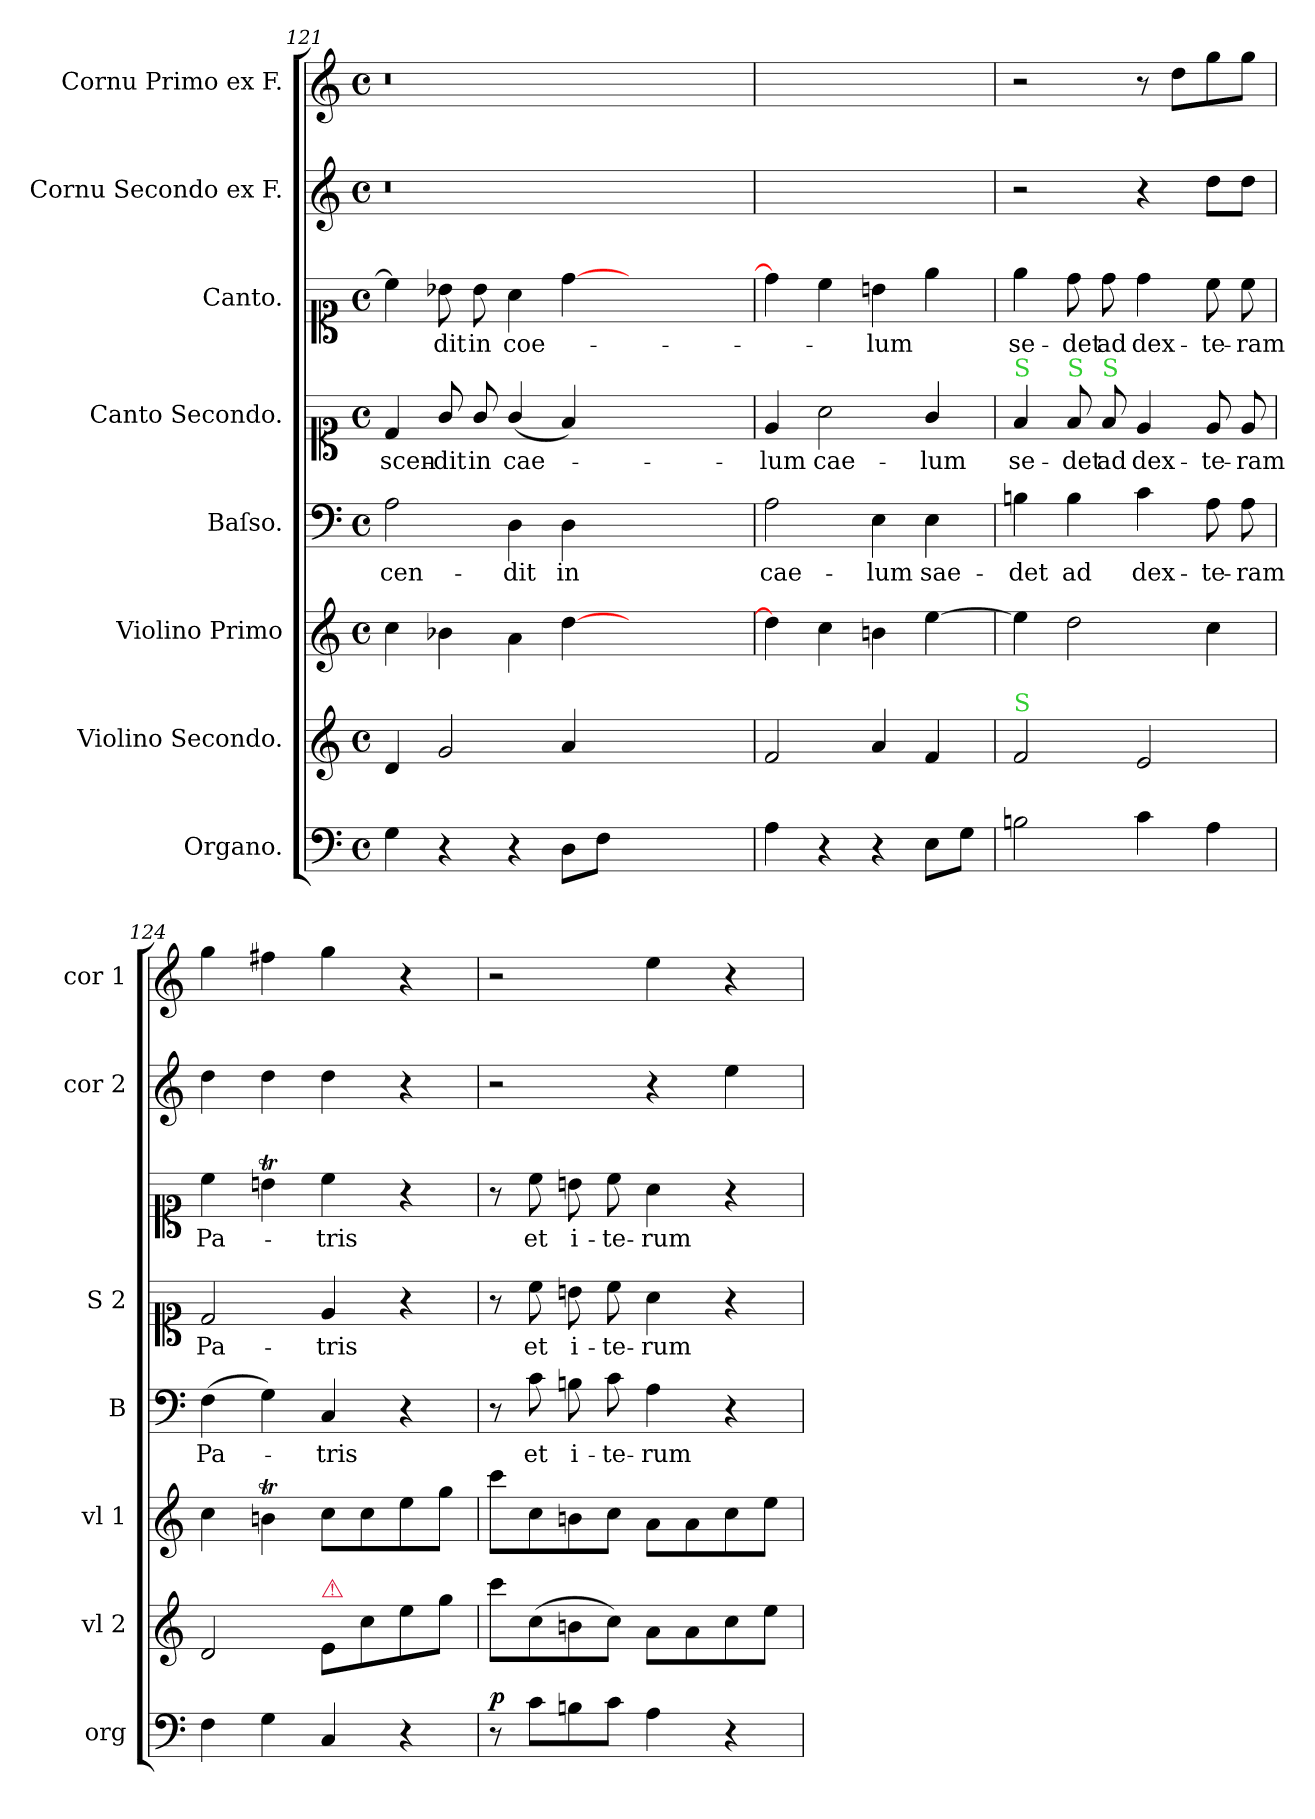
**kern	**dynam	**kern	**kern	**kern	**text	**kern	**text	**kern	**text	**kern	**kern
*part8	*part8	*part7	*part6	*part5	*part5	*part4	*part4	*part3	*part3	*part2	*part1
*staff8	*staff8	*staff7	*staff6	*staff5	*staff5	*staff4	*staff4	*staff3	*staff3	*staff2	*staff1
*I"Organo.	*	*I"Violino Secondo.	*I"Violino Primo	*I"Baſso.	*	*I"Canto Secondo.	*	*I"Canto.	*	*I"Cornu Secondo ex F.	*I"Cornu Primo ex F.
*I'org	*	*I'vl 2	*I'vl 1	*I'B	*	*I'S 2	*	*	*	*I'cor 2	*I'cor 1
*clefF4	*	*clefG2	*clefG2	*clefF4	*	*clefC1	*	*clefC1	*	*clefG2	*clefG2
*	*	*	*	*	*	*	*	*	*	*ITrd4c7	*ITrd4c7
*M4/4	*	*M4/4	*M4/4	*M4/4	*	*M4/4	*	*M4/4	*	*M4/4	*M4/4
*met(c)	*	*met(c)	*met(c)	*met(c)	*	*met(c)	*	*met(c)	*	*met(c)	*met(c)
=121	=121	=121	=121	=121	=121	=121	=121	=121	=121	=121	=121
4G\	.	4d/	4cc\	2A\	-cen-	4d/	-scen-	4cc\]	.	0r	0r
4r	.	2g/	4b-\	.	.	8g/	-dit	8b-\	-dit	.	.
.	.	.	.	.	.	8g/	in	8b-\	in	.	.
4r	.	.	4a\	4D\	-dit	(4g/	cae-	4a\	coe-	.	.
8D\L	.	4a/	[4dd\	4D\	in	4f/)	.	[4dd\	.	.	.
8F\J	.	.	.	.	.	.	.	.	.	.	.
1ryy	.	1ryy	1ryy	1ryy	.	1ryy	.	1ryy	.	.	.
=122	=122	=122	=122	=122	=122	=122	=122	=122	=122	=122	=122
4A\	.	2f/	4dd\]	2A\	cae-	4e/	-lum	4dd\]	.	1ryy	1ryy
4r	.	.	4cc\	.	.	2a\	cae-	4cc\	.	.	.
4r	.	4a/	4bn\	4E\	-lum	.	.	4bn\	-lum	.	.
8E\L	.	4f/	[4ee\	4E\	sae-	4g/	-lum	4ee\	.	.	.
8G\J	.	.	.	.	.	.	.	.	.	.	.
=123	=123	=123	=123	=123	=123	=123	=123	=123	=123	=123	=123
!	!	!	!	!	!	!LO:TX:a:color=limegreen:t=S	!	!	!	!	!
!	!	!LO:TX:a:color=limegreen:t=S	!	!	!	!	!	!	!	!	!
2Bn\	.	2f/	4ee\]	4Bn\	-det	4f/	se-	4ee\	se-	2r	2r
!	!	!	!	!	!	!LO:TX:a:color=limegreen:t=S	!	!	!	!	!
.	.	.	2dd\	4B\	ad	8f/	-det	8dd\	-det	.	.
!	!	!	!	!	!	!LO:TX:a:color=limegreen:t=S	!	!	!	!	!
.	.	.	.	.	.	8f/	ad	8dd\	ad	.	.
4c\	.	2e/	.	4c\	dex-	4e/	dex-	4dd\	dex-	4r	8r
.	.	.	.	.	.	.	.	.	.	.	8g\L
4A\	.	.	4cc\	8A\	-te-	8e/	-te-	8cc\	-te-	8g\L	8cc\
.	.	.	.	8A\	-ram	8e/	-ram	8cc\	-ram	8g\J	8cc\J
=124	=124	=124	=124	=124	=124	=124	=124	=124	=124	=124	=124
4F\	.	2d/	4cc\	(4F\	Pa-	2d/	Pa-	4cc\	Pa-	4g\	4cc\
4G\	.	.	4bnt\	4G\)	.	.	.	4bnt\	.	4g\	4bn\
!	!	!LO:TX:a:color=crimson:t=⚠	!	!	!	!	!	!	!	!	!
4C/	.	8e/L	8cc\L	4C/	-tris	4e/	-tris	4cc\	-tris	4g\	4cc\
.	.	8cc\	8cc\	.	.	.	.	.	.	.	.
4r	.	8ee\	8ee\	4r	.	4r	.	4r	.	4r	4r
.	.	8gg\J	8gg\J	.	.	.	.	.	.	.	.
=125	=125	=125	=125	=125	=125	=125	=125	=125	=125	=125	=125
!	!LO:DY:a	!	!	!	!	!	!	!	!	!	!
8r	p	8ccc\L	8ccc\L	8r	.	8r	.	8r	.	2r	2r
8c\L	.	(8cc\	8cc\	8c\	et	8cc\	et	8cc\	et	.	.
8Bn\	.	8bn\	8bn\	8Bn\	i-	8bn\	i-	8bn\	i-	.	.
8c\J	.	8cc\J)	8cc\J	8c\	-te-	8cc\	-te-	8cc\	-te-	.	.
4A\	.	8a\L	8a\L	4A\	-rum	4a\	-rum	4a\	-rum	4r	4a\
.	.	8a\	8a\	.	.	.	.	.	.	.	.
4r	.	8cc\	8cc\	4r	.	4r	.	4r	.	4a\	4r
.	.	8ee\J	8ee\J	.	.	.	.	.	.	.	.
=	=	=	=	=	=	=	=	=	=	=	=
*-	*-	*-	*-	*-	*-	*-	*-	*-	*-	*-	*-
